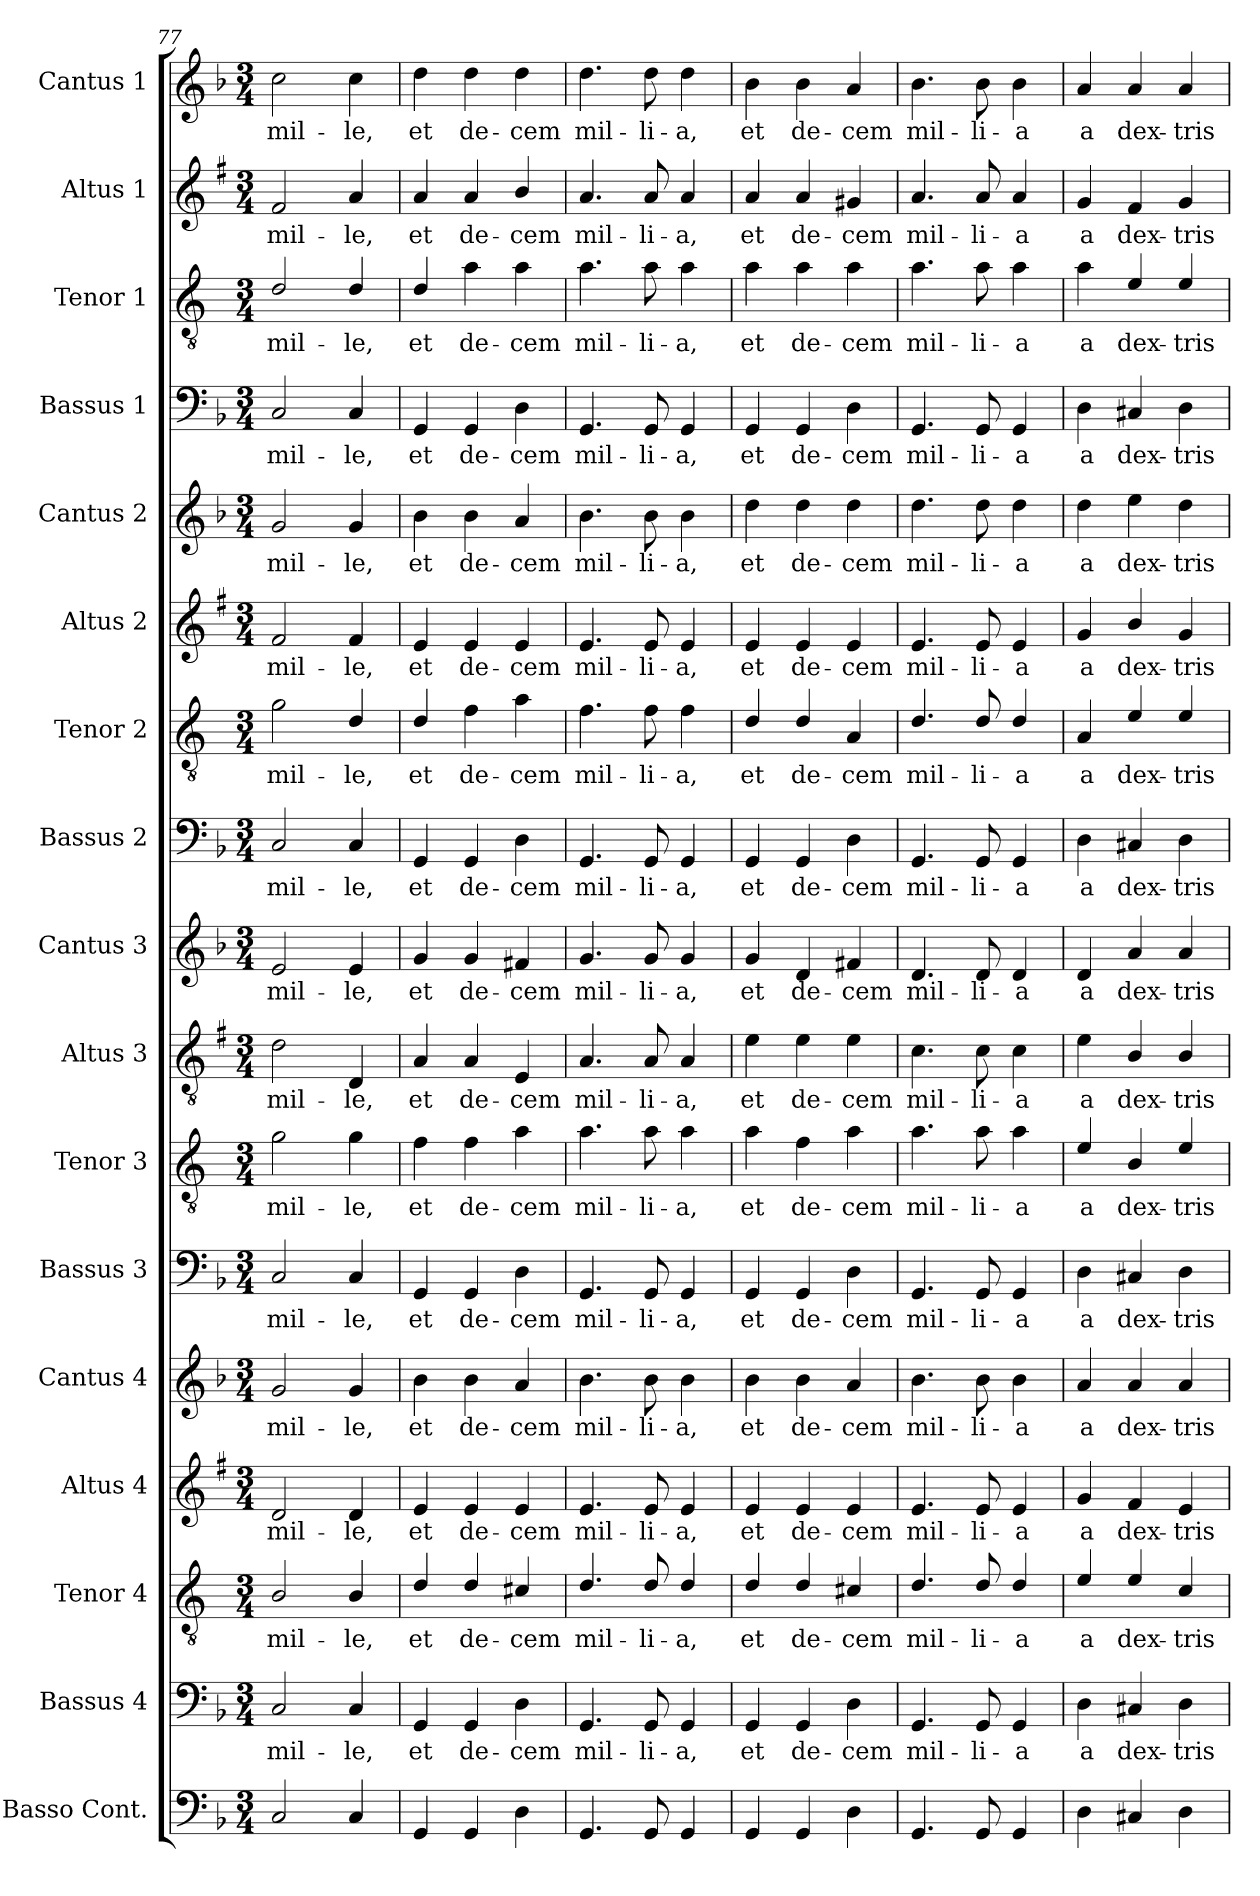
**kern	**kern	**text	**kern	**text	**kern	**text	**kern	**text	**kern	**text	**kern	**text	**kern	**text	**kern	**text	**kern	**text	**kern	**text	**kern	**text	**kern	**text	**kern	**text	**kern	**text	**kern	**text	**kern	**text
*part17	*part16	*part16	*part15	*part15	*part14	*part14	*part13	*part13	*part12	*part12	*part11	*part11	*part10	*part10	*part9	*part9	*part8	*part8	*part7	*part7	*part6	*part6	*part5	*part5	*part4	*part4	*part3	*part3	*part2	*part2	*part1	*part1
*staff17	*staff16	*staff16	*staff15	*staff15	*staff14	*staff14	*staff13	*staff13	*staff12	*staff12	*staff11	*staff11	*staff10	*staff10	*staff9	*staff9	*staff8	*staff8	*staff7	*staff7	*staff6	*staff6	*staff5	*staff5	*staff4	*staff4	*staff3	*staff3	*staff2	*staff2	*staff1	*staff1
*I"Basso Cont.	*I"Bassus 4	*	*I"Tenor 4	*	*I"Altus 4	*	*I"Cantus 4	*	*I"Bassus 3	*	*I"Tenor 3	*	*I"Altus 3	*	*I"Cantus 3	*	*I"Bassus 2	*	*I"Tenor 2	*	*I"Altus 2	*	*I"Cantus 2	*	*I"Bassus 1	*	*I"Tenor 1	*	*I"Altus 1	*	*I"Cantus 1	*
*I'BC	*I'B 4	*	*I'T 4	*	*I'A 4	*	*I'C 4	*	*I'B 3	*	*I'T 3	*	*I'A 3	*	*I'C 3	*	*I'B 2	*	*I'T 2	*	*I'A 2	*	*I'C 2	*	*I'B 1	*	*I'T 1	*	*I'A 1	*	*I'C 1	*
*clefF4	*clefF4	*	*clefGv2	*	*clefG2	*	*clefG2	*	*clefF4	*	*clefGv2	*	*clefGv2	*	*clefG2	*	*clefF4	*	*clefGv2	*	*clefG2	*	*clefG2	*	*clefF4	*	*clefGv2	*	*clefG2	*	*clefG2	*
*	*	*	*ITrd4c7	*	*ITrd1c2	*	*	*	*	*	*ITrd4c7	*	*ITrd1c2	*	*	*	*	*	*ITrd4c7	*	*ITrd1c2	*	*	*	*	*	*ITrd4c7	*	*ITrd1c2	*	*	*
*k[b-]	*k[b-]	*	*k[b-]	*	*k[b-]	*	*k[b-]	*	*k[b-]	*	*k[b-]	*	*k[b-]	*	*k[b-]	*	*k[b-]	*	*k[b-]	*	*k[b-]	*	*k[b-]	*	*k[b-]	*	*k[b-]	*	*k[b-]	*	*k[b-]	*
*F:	*F:	*	*F:	*	*F:	*	*F:	*	*F:	*	*F:	*	*F:	*	*F:	*	*F:	*	*F:	*	*F:	*	*F:	*	*F:	*	*F:	*	*F:	*	*F:	*
*M3/4	*M3/4	*	*M3/4	*	*M3/4	*	*M3/4	*	*M3/4	*	*M3/4	*	*M3/4	*	*M3/4	*	*M3/4	*	*M3/4	*	*M3/4	*	*M3/4	*	*M3/4	*	*M3/4	*	*M3/4	*	*M3/4	*
=77	=77	=77	=77	=77	=77	=77	=77	=77	=77	=77	=77	=77	=77	=77	=77	=77	=77	=77	=77	=77	=77	=77	=77	=77	=77	=77	=77	=77	=77	=77	=77	=77
!	!	!LO:LY:b	!	!LO:LY:b	!	!LO:LY:b	!	!LO:LY:b	!	!LO:LY:b	!	!LO:LY:b	!	!LO:LY:b	!	!LO:LY:b	!	!LO:LY:b	!	!LO:LY:b	!	!LO:LY:b	!	!LO:LY:b	!	!LO:LY:b	!	!LO:LY:b	!	!LO:LY:b	!	!LO:LY:b
2C/	2C/	mil-	2E/	mil-	2c/	mil-	2g/	mil-	2C/	mil-	2c\	mil-	2c\	mil-	2e/	mil-	2C/	mil-	2c\	mil-	2e/	mil-	2g/	mil-	2C/	mil-	2G/	mil-	2e/	mil-	2cc\	mil-
!	!	!LO:LY:b	!	!LO:LY:b	!	!LO:LY:b	!	!LO:LY:b	!	!LO:LY:b	!	!LO:LY:b	!	!LO:LY:b	!	!LO:LY:b	!	!LO:LY:b	!	!LO:LY:b	!	!LO:LY:b	!	!LO:LY:b	!	!LO:LY:b	!	!LO:LY:b	!	!LO:LY:b	!	!LO:LY:b
4C/	4C/	-le,	4E/	-le,	4c/	-le,	4g/	-le,	4C/	-le,	4c\	-le,	4C/	-le,	4e/	-le,	4C/	-le,	4G/	-le,	4e/	-le,	4g/	-le,	4C/	-le,	4G/	-le,	4g/	-le,	4cc\	-le,
=78	=78	=78	=78	=78	=78	=78	=78	=78	=78	=78	=78	=78	=78	=78	=78	=78	=78	=78	=78	=78	=78	=78	=78	=78	=78	=78	=78	=78	=78	=78	=78	=78
!	!	!LO:LY:b	!	!LO:LY:b	!	!LO:LY:b	!	!LO:LY:b	!	!LO:LY:b	!	!LO:LY:b	!	!LO:LY:b	!	!LO:LY:b	!	!LO:LY:b	!	!LO:LY:b	!	!LO:LY:b	!	!LO:LY:b	!	!LO:LY:b	!	!LO:LY:b	!	!LO:LY:b	!	!LO:LY:b
4GG/	4GG/	et	4G/	et	4d/	et	4b-\	et	4GG/	et	4B-\	et	4G/	et	4g/	et	4GG/	et	4G/	et	4d/	et	4b-\	et	4GG/	et	4G/	et	4g/	et	4dd\	et
!	!	!LO:LY:b	!	!LO:LY:b	!	!LO:LY:b	!	!LO:LY:b	!	!LO:LY:b	!	!LO:LY:b	!	!LO:LY:b	!	!LO:LY:b	!	!LO:LY:b	!	!LO:LY:b	!	!LO:LY:b	!	!LO:LY:b	!	!LO:LY:b	!	!LO:LY:b	!	!LO:LY:b	!	!LO:LY:b
4GG/	4GG/	de-	4G/	de-	4d/	de-	4b-\	de-	4GG/	de-	4B-\	de-	4G/	de-	4g/	de-	4GG/	de-	4B-\	de-	4d/	de-	4b-\	de-	4GG/	de-	4d\	de-	4g/	de-	4dd\	de-
!	!	!LO:LY:b	!	!LO:LY:b	!	!LO:LY:b	!	!LO:LY:b	!	!LO:LY:b	!	!LO:LY:b	!	!LO:LY:b	!	!LO:LY:b	!	!LO:LY:b	!	!LO:LY:b	!	!LO:LY:b	!	!LO:LY:b	!	!LO:LY:b	!	!LO:LY:b	!	!LO:LY:b	!	!LO:LY:b
4D\	4D\	-cem	4F#X/	-cem	4d/	-cem	4a/	-cem	4D\	-cem	4d\	-cem	4D/	-cem	4f#X/	-cem	4D\	-cem	4d\	-cem	4d/	-cem	4a/	-cem	4D\	-cem	4d\	-cem	4a/	-cem	4dd\	-cem
=79	=79	=79	=79	=79	=79	=79	=79	=79	=79	=79	=79	=79	=79	=79	=79	=79	=79	=79	=79	=79	=79	=79	=79	=79	=79	=79	=79	=79	=79	=79	=79	=79
!	!	!LO:LY:b	!	!LO:LY:b	!	!LO:LY:b	!	!LO:LY:b	!	!LO:LY:b	!	!LO:LY:b	!	!LO:LY:b	!	!LO:LY:b	!	!LO:LY:b	!	!LO:LY:b	!	!LO:LY:b	!	!LO:LY:b	!	!LO:LY:b	!	!LO:LY:b	!	!LO:LY:b	!	!LO:LY:b
4.GG/	4.GG/	mil-	4.G/	mil-	4.d/	mil-	4.b-\	mil-	4.GG/	mil-	4.d\	mil-	4.G/	mil-	4.g/	mil-	4.GG/	mil-	4.B-\	mil-	4.d/	mil-	4.b-\	mil-	4.GG/	mil-	4.d\	mil-	4.g/	mil-	4.dd\	mil-
!	!	!LO:LY:b	!	!LO:LY:b	!	!LO:LY:b	!	!LO:LY:b	!	!LO:LY:b	!	!LO:LY:b	!	!LO:LY:b	!	!LO:LY:b	!	!LO:LY:b	!	!LO:LY:b	!	!LO:LY:b	!	!LO:LY:b	!	!LO:LY:b	!	!LO:LY:b	!	!LO:LY:b	!	!LO:LY:b
8GG/	8GG/	-li-	8G/	-li-	8d/	-li-	8b-\	-li-	8GG/	-li-	8d\	-li-	8G/	-li-	8g/	-li-	8GG/	-li-	8B-\	-li-	8d/	-li-	8b-\	-li-	8GG/	-li-	8d\	-li-	8g/	-li-	8dd\	-li-
!	!	!LO:LY:b	!	!LO:LY:b	!	!LO:LY:b	!	!LO:LY:b	!	!LO:LY:b	!	!LO:LY:b	!	!LO:LY:b	!	!LO:LY:b	!	!LO:LY:b	!	!LO:LY:b	!	!LO:LY:b	!	!LO:LY:b	!	!LO:LY:b	!	!LO:LY:b	!	!LO:LY:b	!	!LO:LY:b
4GG/	4GG/	-a,	4G/	-a,	4d/	-a,	4b-\	-a,	4GG/	-a,	4d\	-a,	4G/	-a,	4g/	-a,	4GG/	-a,	4B-\	-a,	4d/	-a,	4b-\	-a,	4GG/	-a,	4d\	-a,	4g/	-a,	4dd\	-a,
=80	=80	=80	=80	=80	=80	=80	=80	=80	=80	=80	=80	=80	=80	=80	=80	=80	=80	=80	=80	=80	=80	=80	=80	=80	=80	=80	=80	=80	=80	=80	=80	=80
!	!	!LO:LY:b	!	!LO:LY:b	!	!LO:LY:b	!	!LO:LY:b	!	!LO:LY:b	!	!LO:LY:b	!	!LO:LY:b	!	!LO:LY:b	!	!LO:LY:b	!	!LO:LY:b	!	!LO:LY:b	!	!LO:LY:b	!	!LO:LY:b	!	!LO:LY:b	!	!LO:LY:b	!	!LO:LY:b
4GG/	4GG/	et	4G/	et	4d/	et	4b-\	et	4GG/	et	4d\	et	4d\	et	4g/	et	4GG/	et	4G/	et	4d/	et	4dd\	et	4GG/	et	4d\	et	4g/	et	4b-\	et
!	!	!LO:LY:b	!	!LO:LY:b	!	!LO:LY:b	!	!LO:LY:b	!	!LO:LY:b	!	!LO:LY:b	!	!LO:LY:b	!	!LO:LY:b	!	!LO:LY:b	!	!LO:LY:b	!	!LO:LY:b	!	!LO:LY:b	!	!LO:LY:b	!	!LO:LY:b	!	!LO:LY:b	!	!LO:LY:b
4GG/	4GG/	de-	4G/	de-	4d/	de-	4b-\	de-	4GG/	de-	4B-\	de-	4d\	de-	4d/	de-	4GG/	de-	4G/	de-	4d/	de-	4dd\	de-	4GG/	de-	4d\	de-	4g/	de-	4b-\	de-
!	!	!LO:LY:b	!	!LO:LY:b	!	!LO:LY:b	!	!LO:LY:b	!	!LO:LY:b	!	!LO:LY:b	!	!LO:LY:b	!	!LO:LY:b	!	!LO:LY:b	!	!LO:LY:b	!	!LO:LY:b	!	!LO:LY:b	!	!LO:LY:b	!	!LO:LY:b	!	!LO:LY:b	!	!LO:LY:b
4D\	4D\	-cem	4F#X/	-cem	4d/	-cem	4a/	-cem	4D\	-cem	4d\	-cem	4d\	-cem	4f#X/	-cem	4D\	-cem	4D/	-cem	4d/	-cem	4dd\	-cem	4D\	-cem	4d\	-cem	4f#X/	-cem	4a/	-cem
=81	=81	=81	=81	=81	=81	=81	=81	=81	=81	=81	=81	=81	=81	=81	=81	=81	=81	=81	=81	=81	=81	=81	=81	=81	=81	=81	=81	=81	=81	=81	=81	=81
!	!	!LO:LY:b	!	!LO:LY:b	!	!LO:LY:b	!	!LO:LY:b	!	!LO:LY:b	!	!LO:LY:b	!	!LO:LY:b	!	!LO:LY:b	!	!LO:LY:b	!	!LO:LY:b	!	!LO:LY:b	!	!LO:LY:b	!	!LO:LY:b	!	!LO:LY:b	!	!LO:LY:b	!	!LO:LY:b
4.GG/	4.GG/	mil-	4.G/	mil-	4.d/	mil-	4.b-\	mil-	4.GG/	mil-	4.d\	mil-	4.B-\	mil-	4.d/	mil-	4.GG/	mil-	4.G/	mil-	4.d/	mil-	4.dd\	mil-	4.GG/	mil-	4.d\	mil-	4.g/	mil-	4.b-\	mil-
!	!	!LO:LY:b	!	!LO:LY:b	!	!LO:LY:b	!	!LO:LY:b	!	!LO:LY:b	!	!LO:LY:b	!	!LO:LY:b	!	!LO:LY:b	!	!LO:LY:b	!	!LO:LY:b	!	!LO:LY:b	!	!LO:LY:b	!	!LO:LY:b	!	!LO:LY:b	!	!LO:LY:b	!	!LO:LY:b
8GG/	8GG/	-li-	8G/	-li-	8d/	-li-	8b-\	-li-	8GG/	-li-	8d\	-li-	8B-\	-li-	8d/	-li-	8GG/	-li-	8G/	-li-	8d/	-li-	8dd\	-li-	8GG/	-li-	8d\	-li-	8g/	-li-	8b-\	-li-
!	!	!LO:LY:b	!	!LO:LY:b	!	!LO:LY:b	!	!LO:LY:b	!	!LO:LY:b	!	!LO:LY:b	!	!LO:LY:b	!	!LO:LY:b	!	!LO:LY:b	!	!LO:LY:b	!	!LO:LY:b	!	!LO:LY:b	!	!LO:LY:b	!	!LO:LY:b	!	!LO:LY:b	!	!LO:LY:b
4GG/	4GG/	-a	4G/	-a	4d/	-a	4b-\	-a	4GG/	-a	4d\	-a	4B-\	-a	4d/	-a	4GG/	-a	4G/	-a	4d/	-a	4dd\	-a	4GG/	-a	4d\	-a	4g/	-a	4b-\	-a
=82	=82	=82	=82	=82	=82	=82	=82	=82	=82	=82	=82	=82	=82	=82	=82	=82	=82	=82	=82	=82	=82	=82	=82	=82	=82	=82	=82	=82	=82	=82	=82	=82
!	!	!LO:LY:b	!	!LO:LY:b	!	!LO:LY:b	!	!LO:LY:b	!	!LO:LY:b	!	!LO:LY:b	!	!LO:LY:b	!	!LO:LY:b	!	!LO:LY:b	!	!LO:LY:b	!	!LO:LY:b	!	!LO:LY:b	!	!LO:LY:b	!	!LO:LY:b	!	!LO:LY:b	!	!LO:LY:b
4D\	4D\	a	4A/	a	4f/	a	4a/	a	4D\	a	4A/	a	4d\	a	4d/	a	4D\	a	4D/	a	4f/	a	4dd\	a	4D\	a	4d\	a	4f/	a	4a/	a
!	!	!LO:LY:b	!	!LO:LY:b	!	!LO:LY:b	!	!LO:LY:b	!	!LO:LY:b	!	!LO:LY:b	!	!LO:LY:b	!	!LO:LY:b	!	!LO:LY:b	!	!LO:LY:b	!	!LO:LY:b	!	!LO:LY:b	!	!LO:LY:b	!	!LO:LY:b	!	!LO:LY:b	!	!LO:LY:b
4C#X/	4C#X/	dex-	4A/	dex-	4e/	dex-	4a/	dex-	4C#X/	dex-	4E/	dex-	4A/	dex-	4a/	dex-	4C#X/	dex-	4A/	dex-	4a/	dex-	4ee\	dex-	4C#X/	dex-	4A/	dex-	4e/	dex-	4a/	dex-
!	!	!LO:LY:b	!	!LO:LY:b	!	!LO:LY:b	!	!LO:LY:b	!	!LO:LY:b	!	!LO:LY:b	!	!LO:LY:b	!	!LO:LY:b	!	!LO:LY:b	!	!LO:LY:b	!	!LO:LY:b	!	!LO:LY:b	!	!LO:LY:b	!	!LO:LY:b	!	!LO:LY:b	!	!LO:LY:b
4D\	4D\	-tris	4F/	-tris	4d/	-tris	4a/	-tris	4D\	-tris	4A/	-tris	4A/	-tris	4a/	-tris	4D\	-tris	4A/	-tris	4f/	-tris	4dd\	-tris	4D\	-tris	4A/	-tris	4f/	-tris	4a/	-tris
=	=	=	=	=	=	=	=	=	=	=	=	=	=	=	=	=	=	=	=	=	=	=	=	=	=	=	=	=	=	=	=	=
*-	*-	*-	*-	*-	*-	*-	*-	*-	*-	*-	*-	*-	*-	*-	*-	*-	*-	*-	*-	*-	*-	*-	*-	*-	*-	*-	*-	*-	*-	*-	*-	*-
